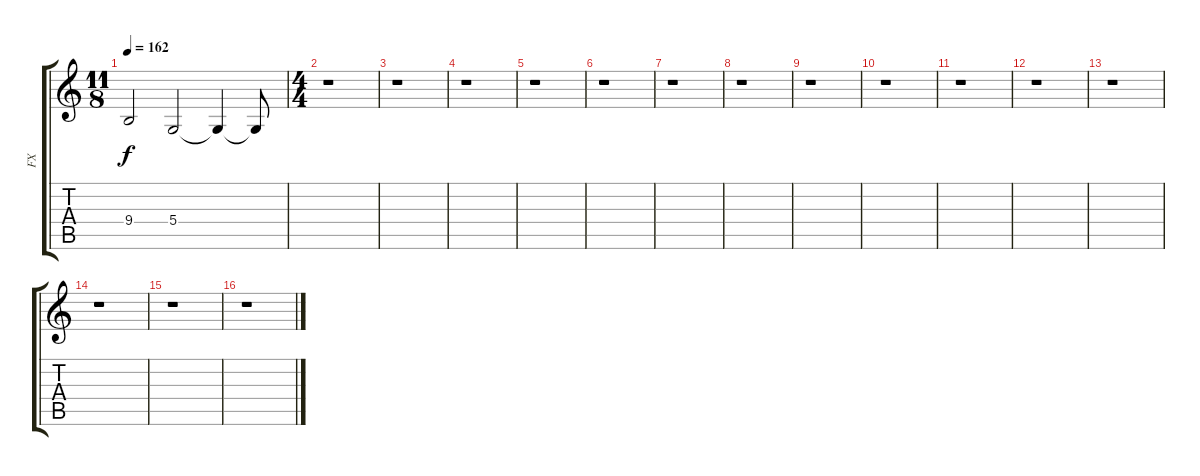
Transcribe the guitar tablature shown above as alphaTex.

\track ("FX" "FX") {instrument fx6goblins}
\staff {score tabs}
\tuning (E4 B3 G3 D3 A2 E2) {hide}
\ts (11 8)
\tempo 162
\clef g2
\ks c
9.4{t}.2{dy f} 5.4.2 5.4{t}.4 5.4{t}.8 |
\ts (4 4)
r.1 |
r.1 |
r.1 |
r.1 |
r.1 |
r.1 |
r.1 |
r.1 |
r.1 |
r.1 |
r.1 |
r.1 |
r.1 |
r.1 |
r.1
